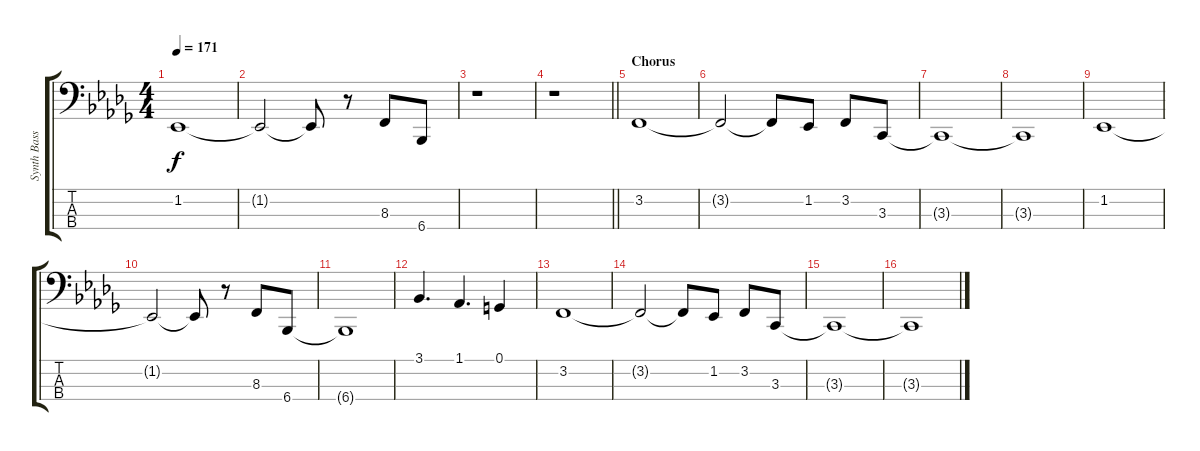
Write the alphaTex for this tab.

\track ("Synth Bass" "Synth Bass") {instrument lead2sawtooth}
\staff {score tabs}
\tuning (G2 D2 A1 E1) {hide}
\ts (4 4)
\tempo 171
\clef f4
\ks db
1.2.1{dy f} |
1.2{t}.2 1.2{t}.8 r.8 8.3.8 6.4.8 |
r.1 |
\barLineRight lightlight
r.1 |
\section ("" "Chorus")
3.2.1 |
3.2{t}.2 3.2{t}.8 1.2.8 3.2.8 3.3.8 |
3.3{t}.1 |
3.3{t}.1 |
1.2.1 |
1.2{t}.2 1.2{t}.8 r.8 8.3.8 6.4.8 |
6.4{t}.1 |
3.1.4{d} 1.1.4{d} 0.1.4 |
3.2.1 |
3.2{t}.2 3.2{t}.8 1.2.8 3.2.8 3.3.8 |
3.3{t}.1 |
3.3{t}.1
